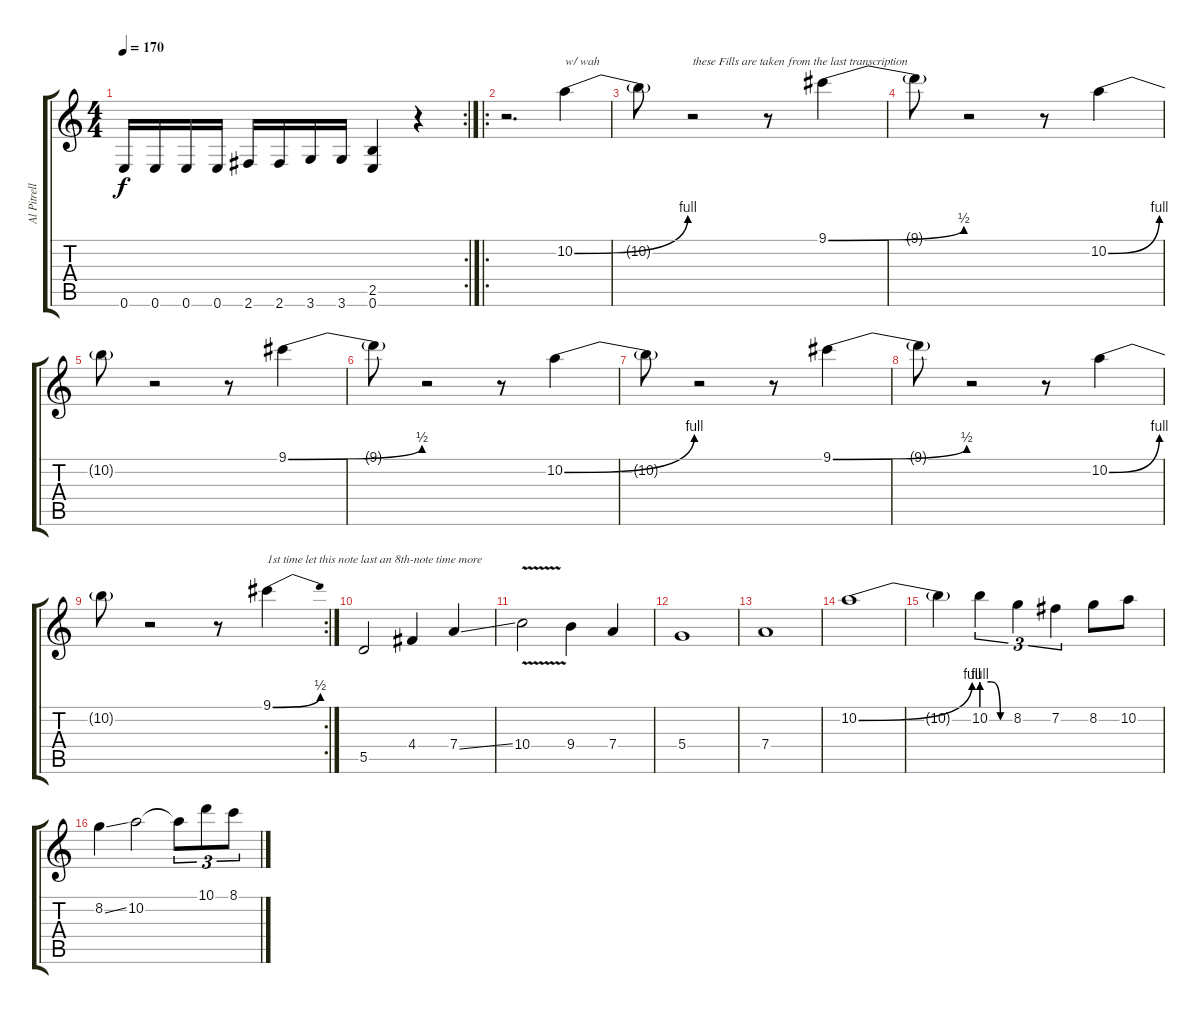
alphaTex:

\track ("Al Pitrelli (Overdrive Gtr)" "Al Pitrell") {instrument overdrivenguitar}
\staff {score tabs}
\tuning (E4 B3 G3 D3 A2 E2) {hide}
\rc 2
\ts (4 4)
\tempo 170
\clef g2
\ks c
0.6.16{dy f} 0.6.16 0.6.16 0.6.16 2.6.16 2.6.16 3.6.16 3.6.16 (2.5 0.6).4 r.4 |
\ro
r.2{d volume 14} 10.2{be (bend 0 0 60 4)}.4{txt "w/ wah" balance 16} |
10.2{t}.8 r.2{txt "these Fills are taken from the last transcription"} r.8 9.1{be (bend 0 0 60 2)}.4{balance 0} |
9.1{t}.8 r.2 r.8 10.2{be (bend 0 0 60 4)}.4{balance 16} |
10.2{t}.8 r.2 r.8 9.1{be (bend 0 0 60 2)}.4{balance 0} |
9.1{t}.8 r.2 r.8 10.2{be (bend 0 0 60 4)}.4{balance 16} |
10.2{t}.8 r.2 r.8 9.1{be (bend 0 0 60 2)}.4{balance 0} |
9.1{t}.8 r.2 r.8 10.2{be (bend 0 0 60 4)}.4{balance 16} |
\rc 2
10.2{t}.8 r.2 r.8 9.1{be (bend 0 0 60 2)}.4{txt "1st time let this note last an 8th-note time more" balance 0} |
5.5.2 4.4.4 7.4{ss}.4 |
10.4{v}.2 9.4.4 7.4.4 |
5.4.1 |
7.4.1 |
10.2{be (bend 0 0 60 4)}.1{volume 16} |
10.2{t}.4 10.2{be (custom 0 4 20 4 40 0 60 0)}.4{tu (3 2)} 8.2.4{tu (3 2)} 7.2.4{tu (3 2)} 8.2.8 10.2.8 |
8.2{ss}.4 10.2.2 10.2{t}.8{tu (3 2)} 10.1.8{tu (3 2)} 8.1.8{tu (3 2)}
